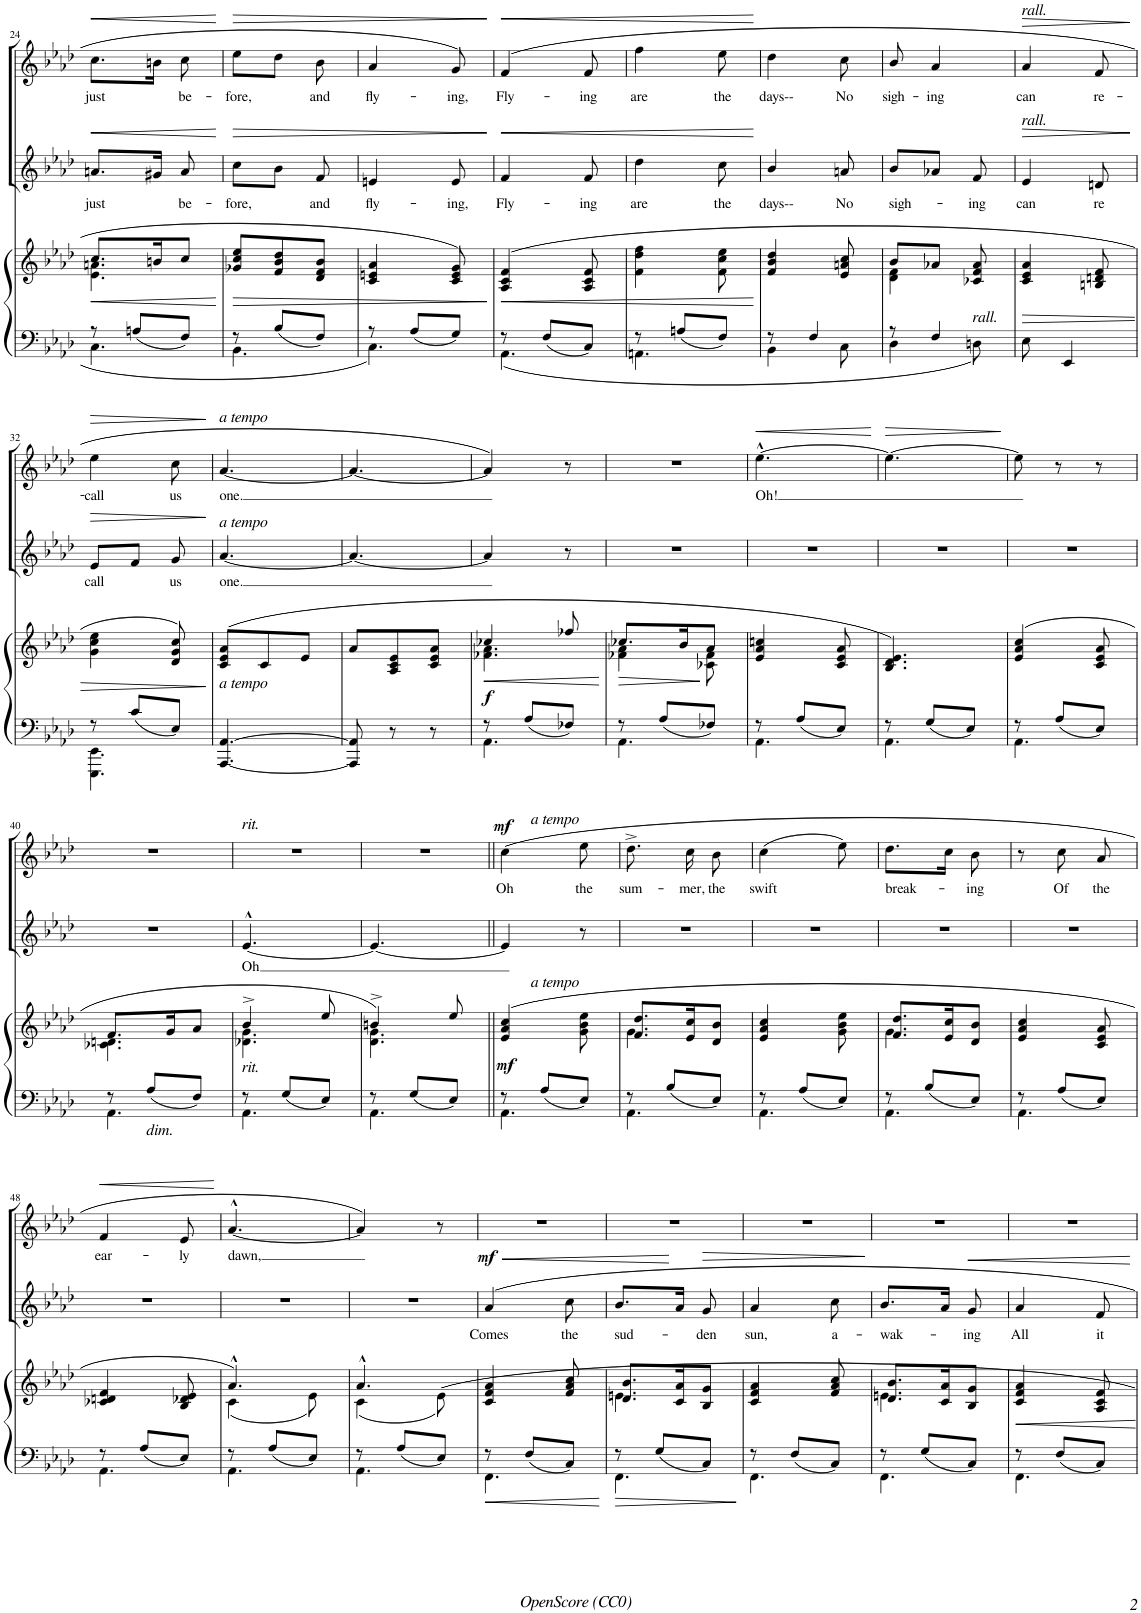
**kern	**kern	**dynam	**kern	**text	**dynam	**kern	**text	**dynam
*part3	*part3	*part3	*part2	*part2	*part2	*part1	*part1	*part1
*staff4	*staff3	*staff3/4	*staff2	*staff2	*staff2	*staff1	*staff1	*staff1
*I"Piano	*	*	*I"Contralto	*	*	*I"Soprano	*	*
*I'Pno	*	*	*	*	*	*	*	*
!!LO:PB:g=z
*clefF4	*clefG2	*	*clefG2	*	*	*clefG2	*	*
*	*	*	*Trd4c7	*	*	*	*	*
*k[b-e-a-d-]	*k[b-e-a-d-]	*	*k[b-e-a-d-]	*	*	*k[b-e-a-d-]	*	*
*M3/8	*M3/8	*	*M3/8	*	*	*M3/8	*	*
=24	=24	=24	=24	=24	=24	=24	=24	=24
*^	*	*	*	*	*	*	*	*
!	!	!	!LO:HP:b	!	!LO:LY:b	!LO:HP:b	!	!LO:LY:b	!LO:HP:b
*	*	*^	*	*	*	*	*	*	*
8r	4.C\	8.cc/L	4.e-\ 4.an\	<	8.an/L	just	<	8.cc\L	just	<
8An/L	.	.	.	.	.	.	.	.	.	.
.	.	16bn/K	.	.	16g#X/Jk	.	.	16bn\Jk	.	.
!	!	!	!	!	!	!LO:LY:b	!	!	!LO:LY:b	!
8F/J	.	8cc/J	.	.	8a/	be-	.	8cc\	be-	.
*v	*v	*	*	*	*	*	*	*	*	*
*	*v	*v	*	*	*	*	*	*	*
.	.	[	.	.	[	.	.	[
=25	=25	=25	=25	=25	=25	=25	=25	=25
*^	*	*	*	*	*	*	*	*
!	!	!	!LO:HP:b	!	!LO:LY:b	!LO:HP:b	!	!LO:LY:b	!LO:HP:b
8r	4.BB-\	8g-X/ 8cc/ 8ee-/L	>	8cc\L	-fore,	>	8ee-\L	-fore,	>
8B-/L	.	8f/ 8b-/ 8dd-/	.	8b-\J	.	.	8dd-\J	.	.
!	!	!	!	!	!LO:LY:b	!	!	!LO:LY:b	!
8F/J	.	8d-/ 8f/ 8b-/J	.	8f/	and	.	8b-\	and	.
=26	=26	=26	=26	=26	=26	=26	=26	=26	=26
!	!	!	!	!	!LO:LY:b	!	!	!LO:LY:b	!
8r	4.C\	4c/ 4en/ 4a-/	.	4en/	fly-	.	4a-/	fly-	.
8A-/L	.	.	.	.	.	.	.	.	.
!	!	!	!	!	!LO:LY:b	!	!	!LO:LY:b	!
8G/J	.	8c/ 8e/ 8g/	.	8e/	-ing,	.	8g/	-ing,	.
*v	*v	*	*	*	*	*	*	*	*
.	.	]	.	.	]	.	.	]
=27	=27	=27	=27	=27	=27	=27	=27	=27
*^	*	*	*	*	*	*	*	*
!	!	!	!LO:HP:b	!	!LO:LY:b	!LO:HP:b	!	!LO:LY:b	!LO:HP:b
8r	4.AA-\	(4A-/ 4c/ 4f/	<	4f/	Fly-	<	(4f/	Fly-	<
8F/L	.	.	.	.	.	.	.	.	.
!	!	!	!	!	!LO:LY:b	!	!	!LO:LY:b	!
8C/J	.	8A-/ 8c/ 8f/	.	8f/	-ing	.	8f/	-ing	.
=28	=28	=28	=28	=28	=28	=28	=28	=28	=28
!	!	!	!	!	!LO:LY:b	!	!	!LO:LY:b	!
8r	4.AAn\	4f\ 4dd-\ 4ff\	.	4dd-\	are	.	4ff\	are	.
8An/L	.	.	.	.	.	.	.	.	.
!	!	!	!	!	!LO:LY:b	!	!	!LO:LY:b	!
8F/J	.	8f\ 8cc\ 8ee-\	.	8cc\	the	.	8ee-\	the	.
*v	*v	*	*	*	*	*	*	*	*
.	.	[	.	.	[	.	.	[
=29	=29	=29	=29	=29	=29	=29	=29	=29
*^	*	*	*	*	*	*	*	*
!	!	!	!	!	!LO:LY:b	!	!	!LO:LY:b	!
8r	4BB-\	4f/ 4b-/ 4dd-/	.	4b-/	days--	.	4dd-\	days--	.
4F/	.	.	.	.	.	.	.	.	.
!	!	!	!	!	!LO:LY:b	!	!	!LO:LY:b	!
.	8C\	8e-/ 8an/ 8cc/	.	8an/	No	.	8cc\	No	.
=30	=30	=30	=30	=30	=30	=30	=30	=30	=30
*	*	*^	*	*	*	*	*	*	*
!	!	!	!	!	!	!LO:LY:b	!	!	!LO:LY:b	!
8r	4D-\	8b-/L	4d-\ 4f\	.	8b-/L	sigh-	.	8b-/	sigh-	.
!	!	!	!	!	!	!	!	!	!LO:LY:b	!
4F/	.	8a-X/J	.	.	8a-X/J	.	.	4a-/	-ing	.
!	!	!LO:TX:b:i:t=rall.	!	!	!	!	!	!	!	!
!	!	!	!	!	!	!LO:LY:b	!	!	!	!
.	8Dn\	8c-X/ 8f/ 8a-/	8ryy	.	8f/	-ing	.	.	.	.
=31	=31	=31	=31	=31	=31	=31	=31	=31	=31	=31
!	!	!	!	!	!	!	!	!LO:TX:a:i:t=rall.	!	!
!	!	!	!	!	!LO:TX:a:i:t=rall.	!	!	!	!	!
!	!	!	!	!LO:HP:b	!	!LO:LY:b	!LO:HP:b	!	!LO:LY:b	!LO:HP:b
*v	*v	*	*	*	*	*	*	*	*	*
*	*v	*v	*	*	*	*	*	*	*
8E-\	4c/ 4e-/ 4a-/	>	4e-/	can	>	4a-/	can	>
4EE-/	.	.	.	.	.	.	.	.
!	!	!	!	!LO:LY:b	!	!	!LO:LY:b	!
.	8Bn/ 8dn/ 8f/	.	8dn/	re	.	8f/	re-	.
.	.	.	.	.	]	.	.	]
!!LO:LB:g=z
=32	=32	=32	=32	=32	=32	=32	=32	=32
*^	*	*	*	*	*	*	*	*
!	!	!	!	!	!LO:LY:b	!LO:HP:b	!	!LO:LY:b	!LO:HP:b
8r	4.EEE-\ 4.EE-\	4g\ 4cc\ 4ee-\	.	8e-/L	call	>	4ee-\	-call	>
8c/L	.	.	.	8f/J	.	.	.	.	.
!	!	!	!	!	!LO:LY:b	!	!	!LO:LY:b	!
8E-/J	.	8d-/ 8g/ 8cc/)	.	8g/	us	.	8cc\	us	.
*v	*v	*	*	*	*	*	*	*	*
.	.	]	.	.	]	.	.	]
=33	=33	=33	=33	=33	=33	=33	=33	=33
!	!	!	!	!	!	!LO:TX:a:i:t=a tempo	!	!
!	!	!	!LO:TX:a:i:t=a tempo	!	!	!	!	!
!	!LO:TX:b:i:t=a tempo	!	!	!	!	!	!	!
!	!	!	!	!LO:LY:b	!	!	!LO:LY:b	!
[4.AAA-/ [4.AA-/	(8c/ 8e-/ 8a-/L	.	[4.a-/	one.	.	[4.a-/	one.	.
.	8c/	.	.	.	.	.	.	.
.	8e-/J	.	.	.	.	.	.	.
=34	=34	=34	=34	=34	=34	=34	=34	=34
8AAA-/] 8AA-/]	8a-/L	.	4.a-/_	.	.	4.a-/_	.	.
8r	8A-/ 8c/ 8e-/	.	.	.	.	.	.	.
8r	8c/ 8e-/ 8a-/J	.	.	.	.	.	.	.
=35	=35	=35	=35	=35	=35	=35	=35	=35
*^	*	*	*	*	*	*	*	*
!	!	!	!LO:HP:b	!	!	!	!	!	!
*	*	*^	*	*	*	*	*	*	*
!	!	!	!	!LO:DY:n=1:b	!	!	!	!	!	!
8r	4.AA-\	4cc-X/	4.f-X\ 4.a-\	< f	4a-/]	.	.	4a-/])	.	.
8A-/L	.	.	.	.	.	.	.	.	.	.
8F-X/J	.	8ff-X/	.	.	8r	.	.	8r	.	.
*v	*v	*	*	*	*	*	*	*	*	*
*	*v	*v	*	*	*	*	*	*	*
.	.	[	.	.	.	.	.	.
=36	=36	=36	=36	=36	=36	=36	=36	=36
*^	*	*	*	*	*	*	*	*
!	!	!	!LO:HP:b	!	!	!	!	!	!
*	*	*^	*	*	*	*	*	*	*
8r	4.AA-\	8.cc-X/L	4f-X\ 4a-\	>	4.r	.	.	4.r	.	.
8A-/L	.	.	.	.	.	.	.	.	.	.
.	.	16b-/K	.	.	.	.	.	.	.	.
8F-X/J	.	8a-/J	8c-X\ 8f-\	]	.	.	.	.	.	.
=37	=37	=37	=37	=37	=37	=37	=37	=37	=37	=37
!	!	!	!	!	!	!	!	!	!LO:LY:b	!LO:HP:b
*	*	*v	*v	*	*	*	*	*	*	*
8r	4.AA-\	4e-/ 4a-/ 4ccn/	.	4.r	.	.	[4.ee-^^\	Oh!	<
8A-/L	.	.	.	.	.	.	.	.	.
8E-/J	.	8c/ 8e-/ 8a-/	.	.	.	.	.	.	.
*v	*v	*	*	*	*	*	*	*	*
.	.	.	.	.	.	.	.	[
=38	=38	=38	=38	=38	=38	=38	=38	=38
*^	*	*	*	*	*	*	*	*
!	!	!	!	!	!	!	!	!	!LO:HP:b
8r	4.AA-\	4.B-/ 4.d-/ 4.e-/)	.	4.r	.	.	4.ee-\_	.	>
8G/L	.	.	.	.	.	.	.	.	.
8E-/J	.	.	.	.	.	.	.	.	.
*v	*v	*	*	*	*	*	*	*	*
.	.	.	.	.	.	.	.	]
=39	=39	=39	=39	=39	=39	=39	=39	=39
*^	*	*	*	*	*	*	*	*
8r	4.AA-\	(>4e-/ 4a-/ 4cc/	.	4.r	.	.	8ee-\]	.	.
8A-/L	.	.	.	.	.	.	8r	.	.
8E-/J	.	8c/ 8e-/ 8a-/	.	.	.	.	8r	.	.
!!LO:LB:g=z
=40	=40	=40	=40	=40	=40	=40	=40	=40	=40
*	*	*^	*	*	*	*	*	*	*
8r	4.AA-\	8.f/L	4.c-X\ 4.dn\	.	4.r	.	.	4.r	.	.
!LO:TX:b:i:t=dim.	!	!	!	!	!	!	!	!	!	!
8A-/L	.	.	.	.	.	.	.	.	.	.
.	.	16g/K	.	.	.	.	.	.	.	.
8F/J	.	8a-/J	.	.	.	.	.	.	.	.
=41	=41	=41	=41	=41	=41	=41	=41	=41	=41	=41
!	!	!	!	!	!	!	!	!LO:TX:a:i:t=rit.	!	!
!	!	!LO:TX:b:i:t=rit.	!	!	!	!	!	!	!	!
!	!	!	!	!	!	!LO:LY:b	!	!	!	!
8r	4.AA-\	4b-^/	4.d-X\ 4.g\	.	[4.e-^^/	Oh	.	4.r	.	.
8G/L	.	.	.	.	.	.	.	.	.	.
8E-/J	.	8ee-/	.	.	.	.	.	.	.	.
=42	=42	=42	=42	=42	=42	=42	=42	=42	=42	=42
8r	4.AA-\	4bn^/)	4.d-\ 4.g\	.	4.e-/_	.	.	4.r	.	.
8G/L	.	.	.	.	.	.	.	.	.	.
8E-/J	.	8ee-/	.	.	.	.	.	.	.	.
*	*	*v	*v	*	*	*	*	*	*	*
=43||	=43||	=43||	=43||	=43||	=43||	=43||	=43||	=43||	=43||
!	!	!	!	!	!	!	!LO:TX:a:i:t=a tempo	!	!
!	!	!LO:TX:a:i:t=a tempo	!	!	!	!	!	!	!
!	!	!	!LO:DY:b	!	!	!	!	!LO:LY:b	!LO:DY:a
8r	4.AA-\	(4e-/ 4a-/ 4cc/	mf	4e-/]	.	.	(4cc\	Oh	mf
8A-/L	.	.	.	.	.	.	.	.	.
!	!	!	!	!	!	!	!	!LO:LY:b	!
8E-/J	.	8g\ 8b-\ 8ee-\	.	8r	.	.	8ee-\	the	.
=44	=44	=44	=44	=44	=44	=44	=44	=44	=44
*	*	*^	*	*	*	*	*	*	*
!	!	!	!	!	!	!	!	!	!LO:LY:b	!
8r	4.AA-\	8.f/ 8.dd-/L	4.g\	.	4.r	.	.	8.dd-^\	sum-	.
8B-/L	.	.	.	.	.	.	.	.	.	.
!	!	!	!	!	!	!	!	!	!LO:LY:b	!
.	.	16e-/ 16cc/K	.	.	.	.	.	16cc\	-mer,	.
!	!	!	!	!	!	!	!	!	!LO:LY:b	!
8E-/J	.	8d-/ 8b-/J	.	.	.	.	.	8b-\	the	.
*	*	*v	*v	*	*	*	*	*	*	*
=45	=45	=45	=45	=45	=45	=45	=45	=45	=45
!	!	!	!	!	!	!	!	!LO:LY:b	!
8r	4.AA-\	4e-/ 4a-/ 4cc/	.	4.r	.	.	(4cc\	swift	.
8A-/L	.	.	.	.	.	.	.	.	.
8E-/J	.	8g\ 8b-\ 8ee-\	.	.	.	.	8ee-\)	.	.
=46	=46	=46	=46	=46	=46	=46	=46	=46	=46
*	*	*^	*	*	*	*	*	*	*
!	!	!	!	!	!	!	!	!	!LO:LY:b	!
8r	4.AA-\	8.f/ 8.dd-/L	4.g\	.	4.r	.	.	8.dd-\L	break-	.
8B-/L	.	.	.	.	.	.	.	.	.	.
.	.	16e-/ 16cc/K	.	.	.	.	.	16cc\Jk	.	.
!	!	!	!	!	!	!	!	!	!LO:LY:b	!
8E-/J	.	8d-/ 8b-/J	.	.	.	.	.	8b-\	-ing	.
*	*	*v	*v	*	*	*	*	*	*	*
=47	=47	=47	=47	=47	=47	=47	=47	=47	=47
8r	4.AA-\	4e-/ 4a-/ 4cc/	.	4.r	.	.	8r	.	.
!	!	!	!	!	!	!	!	!LO:LY:b	!
8A-/L	.	.	.	.	.	.	8cc\	Of	.
!	!	!	!	!	!	!	!	!LO:LY:b	!
8E-/J	.	8c/ 8e-/ 8a-/	.	.	.	.	8a-/	the	.
!!LO:LB:g=z
=48	=48	=48	=48	=48	=48	=48	=48	=48	=48
!	!	!	!	!	!	!	!	!LO:LY:b	!LO:HP:b
8r	4.AA-\	4c-X/ 4dn/ 4f/	.	4.r	.	.	4f/	ear-	<
8A-/L	.	.	.	.	.	.	.	.	.
!	!	!	!	!	!	!	!	!LO:LY:b	!
8E-/J	.	8B-/ 8d-X/ 8e-/	.	.	.	.	8e-/	-ly	.
*v	*v	*	*	*	*	*	*	*	*
.	.	.	.	.	.	.	.	[
=49	=49	=49	=49	=49	=49	=49	=49	=49
*^	*^	*	*	*	*	*	*	*
!	!	!	!	!	!	!	!	!	!LO:LY:b	!
8r	4.AA-\	4.a-^^/)	(4c\	.	4.r	.	.	[4.a-^^/	dawn,	.
8A-/L	.	.	.	.	.	.	.	.	.	.
8E-/J	.	.	8e-\)	.	.	.	.	.	.	.
=50	=50	=50	=50	=50	=50	=50	=50	=50	=50	=50
8r	4.AA-\	4.a-^^/	(4c\	.	4.r	.	.	4a-/])	.	.
8A-/L	.	.	.	.	.	.	.	.	.	.
8E-/J	.	.	8e-\)	.	.	.	.	8r	.	.
=51	=51	=51	=51	=51	=51	=51	=51	=51	=51	=51
!	!	!	!	!	!	!LO:LY:b	!LO:HP:b	!	!	!
!	!	!	!	!	!	!	!LO:DY:n=1:a	!	!	!
*	*	*v	*v	*	*	*	*	*	*	*
8r	4.FF\	4c/ 4f/ 4a-/	.	4a-/	Comes	< mf	4.r	.	.
8F/L	.	.	.	.	.	.	.	.	.
!	!	!	!	!	!LO:LY:b	!	!	!	!
8C/J	.	8f/ 8a-/ 8cc/	.	8cc\	the	.	.	.	.
=52	=52	=52	=52	=52	=52	=52	=52	=52	=52
*	*	*^	*	*	*	*	*	*	*
!	!	!	!	!	!	!LO:LY:b	!	!	!	!
8r	4.FF\	8.d-/ 8.b-/L	4.en\	.	8.b-/L	sud-	.	4.r	.	.
8G/L	.	.	.	.	.	.	.	.	.	.
.	.	16c/ 16a-/K	.	.	16a-/Jk	.	[	.	.	.
!	!	!	!	!	!	!LO:LY:b	!LO:HP:b	!	!	!
8C/J	.	8B-/ 8g/J	.	.	8g/	-den	>	.	.	.
*	*	*v	*v	*	*	*	*	*	*	*
=53	=53	=53	=53	=53	=53	=53	=53	=53	=53
!	!	!	!	!	!LO:LY:b	!	!	!	!
8r	4.FF\	4c/ 4f/ 4a-/	.	4a-/	sun,	.	4.r	.	.
8F/L	.	.	.	.	.	.	.	.	.
!	!	!	!	!	!LO:LY:b	!	!	!	!
8C/J	.	8f/ 8a-/ 8cc/	.	8cc\	a-	.	.	.	.
*v	*v	*	*	*	*	*	*	*	*
.	.	.	.	.	]	.	.	.
=54	=54	=54	=54	=54	=54	=54	=54	=54
*^	*^	*	*	*	*	*	*	*
!	!	!	!	!	!	!LO:LY:b	!	!	!	!
8r	4.FF\	8.d-/ 8.b-/L	4.en\	.	8.b-/L	-wak-	.	4.r	.	.
8G/L	.	.	.	.	.	.	.	.	.	.
.	.	16c/ 16a-/K	.	.	16a-/Jk	.	.	.	.	.
!	!	!	!	!	!	!LO:LY:b	!LO:HP:b	!	!	!
8C/J	.	8B-/ 8g/J	.	.	8g/	-ing	<	.	.	.
*	*	*v	*v	*	*	*	*	*	*	*
=55	=55	=55	=55	=55	=55	=55	=55	=55	=55
!	!	!	!	!	!LO:LY:b	!	!	!	!
8r	4.FF\	4c/ 4f/ 4a-/	.	4a-/	All	.	4.r	.	.
8F/L	.	.	.	.	.	.	.	.	.
!	!	!	!	!	!LO:LY:b	!	!	!	!
8C/J	.	8A-/ 8c/ 8f/	.	8f/	it	.	.	.	.
*v	*v	*	*	*	*	*	*	*	*
.	.	.	.	.	[	.	.	.
=	=	=	=	=	=	=	=	=
*-	*-	*-	*-	*-	*-	*-	*-	*-
